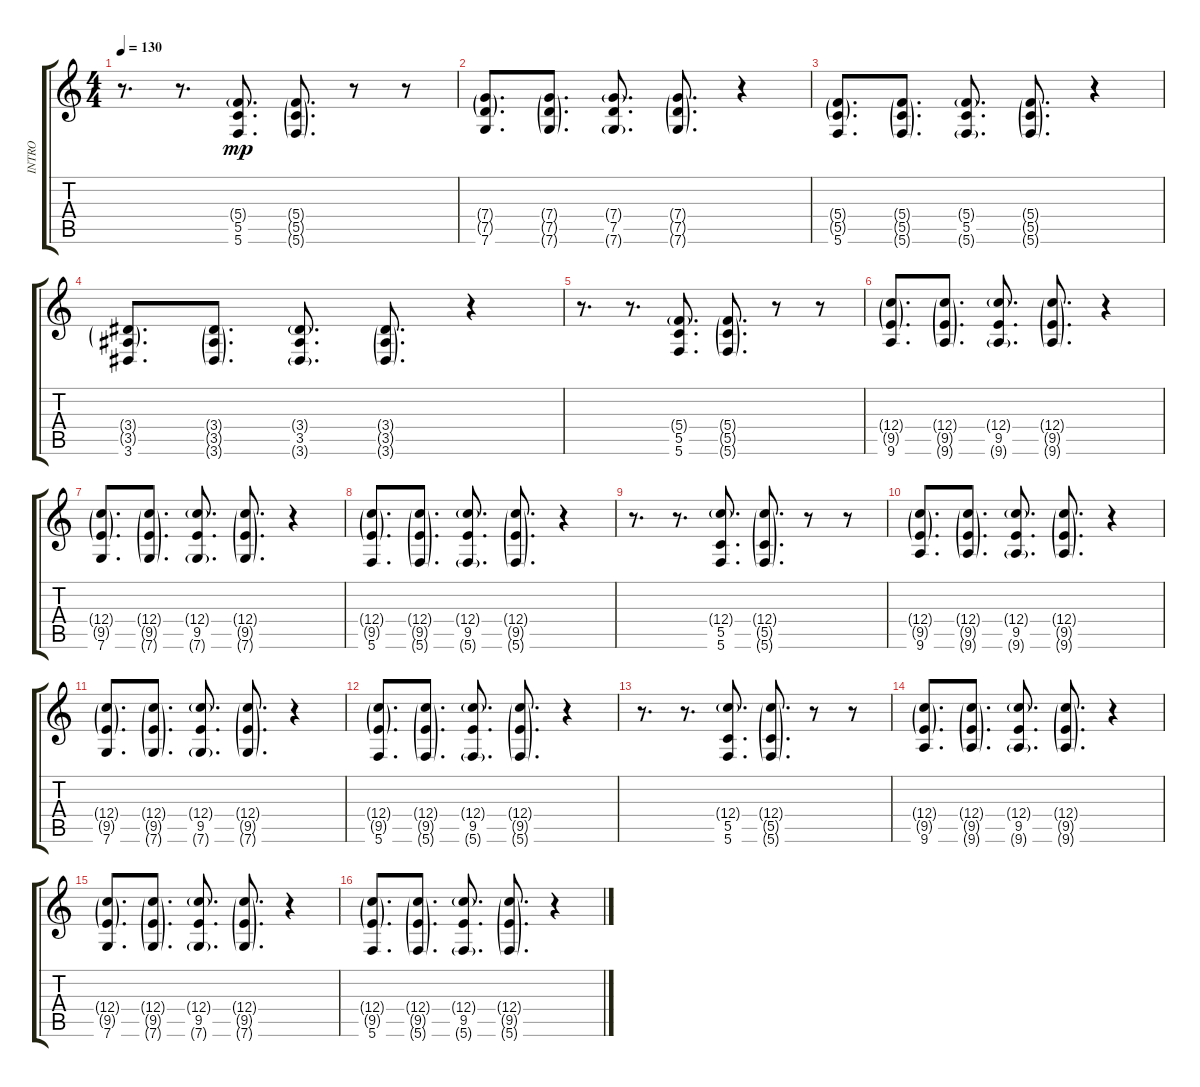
\track ("INTRO" "INTRO") {instrument acousticguitarsteel}
\staff {score tabs}
\tuning (D4 A3 F3 C3 G2 C2) {hide}
\ts (4 4)
\tempo 130
\clef g2
\ks c
r.8{d dy mp} r.8{d} (5.4{g} 5.5 5.6).8{d} (5.4{g} 5.5{g} 5.6{g}).8{d} r.8 r.8 |
(7.4{g} 7.5{g} 7.6).8{d} (7.4{g} 7.5{g} 7.6{g}).8{d} (7.4{g} 7.5 7.6{g}).8{d} (7.4{g} 7.5{g} 7.6{g}).8{d} r.4 |
(5.4{g} 5.5{g} 5.6).8{d} (5.4{g} 5.5{g} 5.6{g}).8{d} (5.4{g} 5.5 5.6{g}).8{d} (5.4{g} 5.5{g} 5.6{g}).8{d} r.4 |
(3.4{g} 3.5{g} 3.6).8{d} (3.4{g} 3.5{g} 3.6{g}).8{d} (3.4{g} 3.5 3.6{g}).8{d} (3.4{g} 3.5{g} 3.6{g}).8{d} r.4 |
r.8{d} r.8{d} (5.4{g} 5.5 5.6).8{d} (5.4{g} 5.5{g} 5.6{g}).8{d} r.8 r.8 |
(12.4{g} 9.5{g} 9.6).8{d} (12.4{g} 9.5{g} 9.6{g}).8{d} (12.4{g} 9.5 9.6{g}).8{d} (12.4{g} 9.5{g} 9.6{g}).8{d} r.4 |
(12.4{g} 9.5{g} 7.6).8{d} (12.4{g} 9.5{g} 7.6{g}).8{d} (12.4{g} 9.5 7.6{g}).8{d} (12.4{g} 9.5{g} 7.6{g}).8{d} r.4 |
(12.4{g} 9.5{g} 5.6).8{d} (12.4{g} 9.5{g} 5.6{g}).8{d} (12.4{g} 9.5 5.6{g}).8{d} (12.4{g} 9.5{g} 5.6{g}).8{d} r.4 |
r.8{d} r.8{d} (12.4{g} 5.5 5.6).8{d} (12.4{g} 5.5{g} 5.6{g}).8{d} r.8 r.8 |
(12.4{g} 9.5{g} 9.6).8{d} (12.4{g} 9.5{g} 9.6{g}).8{d} (12.4{g} 9.5 9.6{g}).8{d} (12.4{g} 9.5{g} 9.6{g}).8{d} r.4 |
(12.4{g} 9.5{g} 7.6).8{d} (12.4{g} 9.5{g} 7.6{g}).8{d} (12.4{g} 9.5 7.6{g}).8{d} (12.4{g} 9.5{g} 7.6{g}).8{d} r.4 |
(12.4{g} 9.5{g} 5.6).8{d} (12.4{g} 9.5{g} 5.6{g}).8{d} (12.4{g} 9.5 5.6{g}).8{d} (12.4{g} 9.5{g} 5.6{g}).8{d} r.4 |
r.8{d} r.8{d} (12.4{g} 5.5 5.6).8{d} (12.4{g} 5.5{g} 5.6{g}).8{d} r.8 r.8 |
(12.4{g} 9.5{g} 9.6).8{d} (12.4{g} 9.5{g} 9.6{g}).8{d} (12.4{g} 9.5 9.6{g}).8{d} (12.4{g} 9.5{g} 9.6{g}).8{d} r.4 |
(12.4{g} 9.5{g} 7.6).8{d} (12.4{g} 9.5{g} 7.6{g}).8{d} (12.4{g} 9.5 7.6{g}).8{d} (12.4{g} 9.5{g} 7.6{g}).8{d} r.4 |
(12.4{g} 9.5{g} 5.6).8{d} (12.4{g} 9.5{g} 5.6{g}).8{d} (12.4{g} 9.5 5.6{g}).8{d} (12.4{g} 9.5{g} 5.6{g}).8{d} r.4
